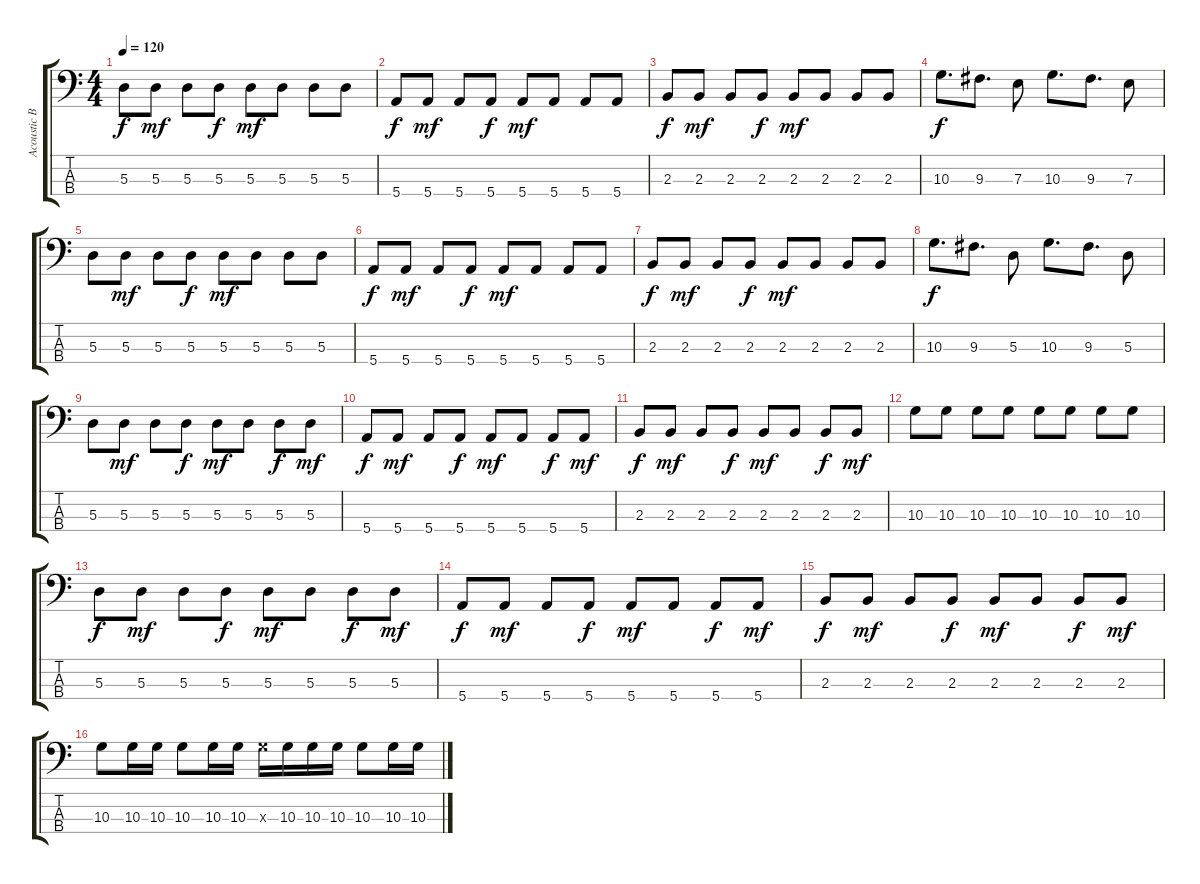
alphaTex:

\track ("Acoustic Bass" "Acoustic B") {instrument acousticguitarsteel}
\staff {score tabs}
\tuning (G2 D2 A1 E1) {hide}
\ts (4 4)
\tempo 120
\clef f4
\ks c
5.3.8{dy f} 5.3.8{dy mf} 5.3.8 5.3.8{dy f} 5.3.8{dy mf} 5.3.8 5.3.8 5.3.8 |
5.4.8{dy f} 5.4.8{dy mf} 5.4.8 5.4.8{dy f} 5.4.8{dy mf} 5.4.8 5.4.8 5.4.8 |
2.3.8{dy f} 2.3.8{dy mf} 2.3.8 2.3.8{dy f} 2.3.8{dy mf} 2.3.8 2.3.8 2.3.8 |
10.3.8{d dy f} 9.3.8{d} 7.3.8 10.3.8{d} 9.3.8{d} 7.3.8 |
5.3.8 5.3.8{dy mf} 5.3.8 5.3.8{dy f} 5.3.8{dy mf} 5.3.8 5.3.8 5.3.8 |
5.4.8{dy f} 5.4.8{dy mf} 5.4.8 5.4.8{dy f} 5.4.8{dy mf} 5.4.8 5.4.8 5.4.8 |
2.3.8{dy f} 2.3.8{dy mf} 2.3.8 2.3.8{dy f} 2.3.8{dy mf} 2.3.8 2.3.8 2.3.8 |
10.3.8{d dy f} 9.3.8{d} 5.3.8 10.3.8{d} 9.3.8{d} 5.3.8 |
5.3.8 5.3.8{dy mf} 5.3.8 5.3.8{dy f} 5.3.8{dy mf} 5.3.8 5.3.8{dy f} 5.3.8{dy mf} |
5.4.8{dy f} 5.4.8{dy mf} 5.4.8 5.4.8{dy f} 5.4.8{dy mf} 5.4.8 5.4.8{dy f} 5.4.8{dy mf} |
2.3.8{dy f} 2.3.8{dy mf} 2.3.8 2.3.8{dy f} 2.3.8{dy mf} 2.3.8 2.3.8{dy f} 2.3.8{dy mf} |
10.3.8 10.3.8 10.3.8 10.3.8 10.3.8 10.3.8 10.3.8 10.3.8 |
5.3.8{dy f} 5.3.8{dy mf} 5.3.8 5.3.8{dy f} 5.3.8{dy mf} 5.3.8 5.3.8{dy f} 5.3.8{dy mf} |
5.4.8{dy f} 5.4.8{dy mf} 5.4.8 5.4.8{dy f} 5.4.8{dy mf} 5.4.8 5.4.8{dy f} 5.4.8{dy mf} |
2.3.8{dy f} 2.3.8{dy mf} 2.3.8 2.3.8{dy f} 2.3.8{dy mf} 2.3.8 2.3.8{dy f} 2.3.8{dy mf} |
10.3.8 10.3.16 10.3.16 10.3.8 10.3.16 10.3.16 10.3{x}.16 10.3.16 10.3.16 10.3.16 10.3.8 10.3.16 10.3.16
